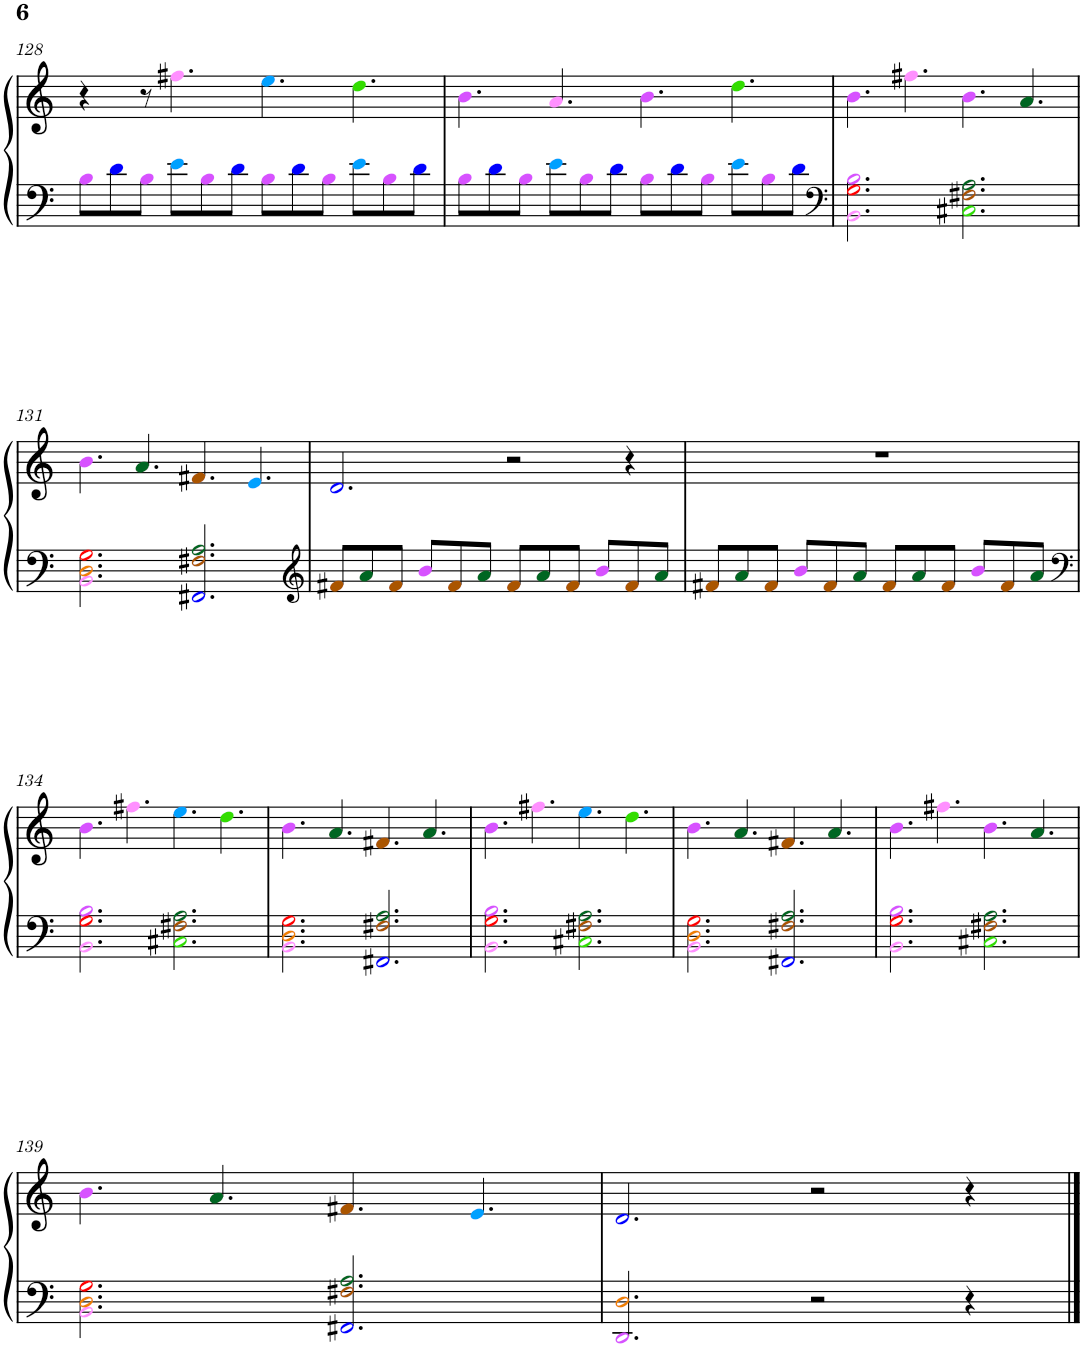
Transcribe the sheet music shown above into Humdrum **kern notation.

**kern	**kern
*part1	*part1
*staff2	*staff1
*I"Piano	*
*I'Pno.	*
!!LO:PB:g=z
*clefF4	*clefG2
*k[]	*k[]
*M12/8	*M12/8
=128	=128
8Bi\L	4r
8dj\	.
8Bi\J	8r
8eZ\L	4.ff#XV\
8Bi\	.
8dj\J	.
8Bi\L	4.eeZ\
8dj\	.
8Bi\J	.
8eZ\L	4.ddN\
8Bi\	.
8dj\J	.
=129	=129
8Bi\L	4.bi\
8dj\	.
8Bi\J	.
8eZ\L	4.aV/
8Bi\	.
8dj\J	.
8Bi\L	4.bi\
8dj\	.
8Bi\J	.
8eZ\L	4.ddN\
8Bi\	.
8dj\J	.
=130	=130
*clefF4	*
2.BBV\ 2.Gl\ 2.Bi\	4.bi\
.	4.ff#XV\
2.C#XN\ 2.F#X!\ 2.A+\	4.bi\
.	4.a+/
!!LO:LB:g=z
=131	=131
2.BBV\ 2.D|\ 2.Gl\	4.bi\
.	4.a+/
2.FF#Xj/ 2.F#X!/ 2.A+/	4.f#X!/
.	4.eZ/
=132	=132
*clefG2	*
8f#X!/L	2.dj/
8a+/	.
8f#!/J	.
8bi/L	.
8f#!/	.
8a+/J	.
8f#!/L	2r
8a+/	.
8f#!/J	.
8bi/L	.
8f#!/	4r
8a+/J	.
=133	=133
8f#X!/L	1.r
8a+/	.
8f#!/J	.
8bi/L	.
8f#!/	.
8a+/J	.
8f#!/L	.
8a+/	.
8f#!/J	.
8bi/L	.
8f#!/	.
8a+/J	.
!!LO:LB:g=z
=134	=134
*clefF4	*
2.BBV\ 2.Gl\ 2.Bi\	4.bi\
.	4.ff#XV\
2.C#XN\ 2.F#X!\ 2.A+\	4.eeZ\
.	4.ddN\
=135	=135
2.BBV\ 2.D|\ 2.Gl\	4.bi\
.	4.a+/
2.FF#Xj/ 2.F#X!/ 2.A+/	4.f#X!/
.	4.a+/
=136	=136
2.BBV\ 2.Gl\ 2.Bi\	4.bi\
.	4.ff#XV\
2.C#XN\ 2.F#X!\ 2.A+\	4.eeZ\
.	4.ddN\
=137	=137
2.BBV\ 2.D|\ 2.Gl\	4.bi\
.	4.a+/
2.FF#Xj/ 2.F#X!/ 2.A+/	4.f#X!/
.	4.a+/
=138	=138
2.BBV\ 2.Gl\ 2.Bi\	4.bi\
.	4.ff#XV\
2.C#XN\ 2.F#X!\ 2.A+\	4.bi\
.	4.a+/
!!LO:LB:g=z
=139	=139
2.BBV\ 2.D|\ 2.Gl\	4.bi\
.	4.a+/
2.FF#Xj/ 2.F#X!/ 2.A+/	4.f#X!/
.	4.eZ/
=140	=140
2.DDi/ 2.D|/	2.dj/
2r	2r
4r	4r
==	==
*-	*-
